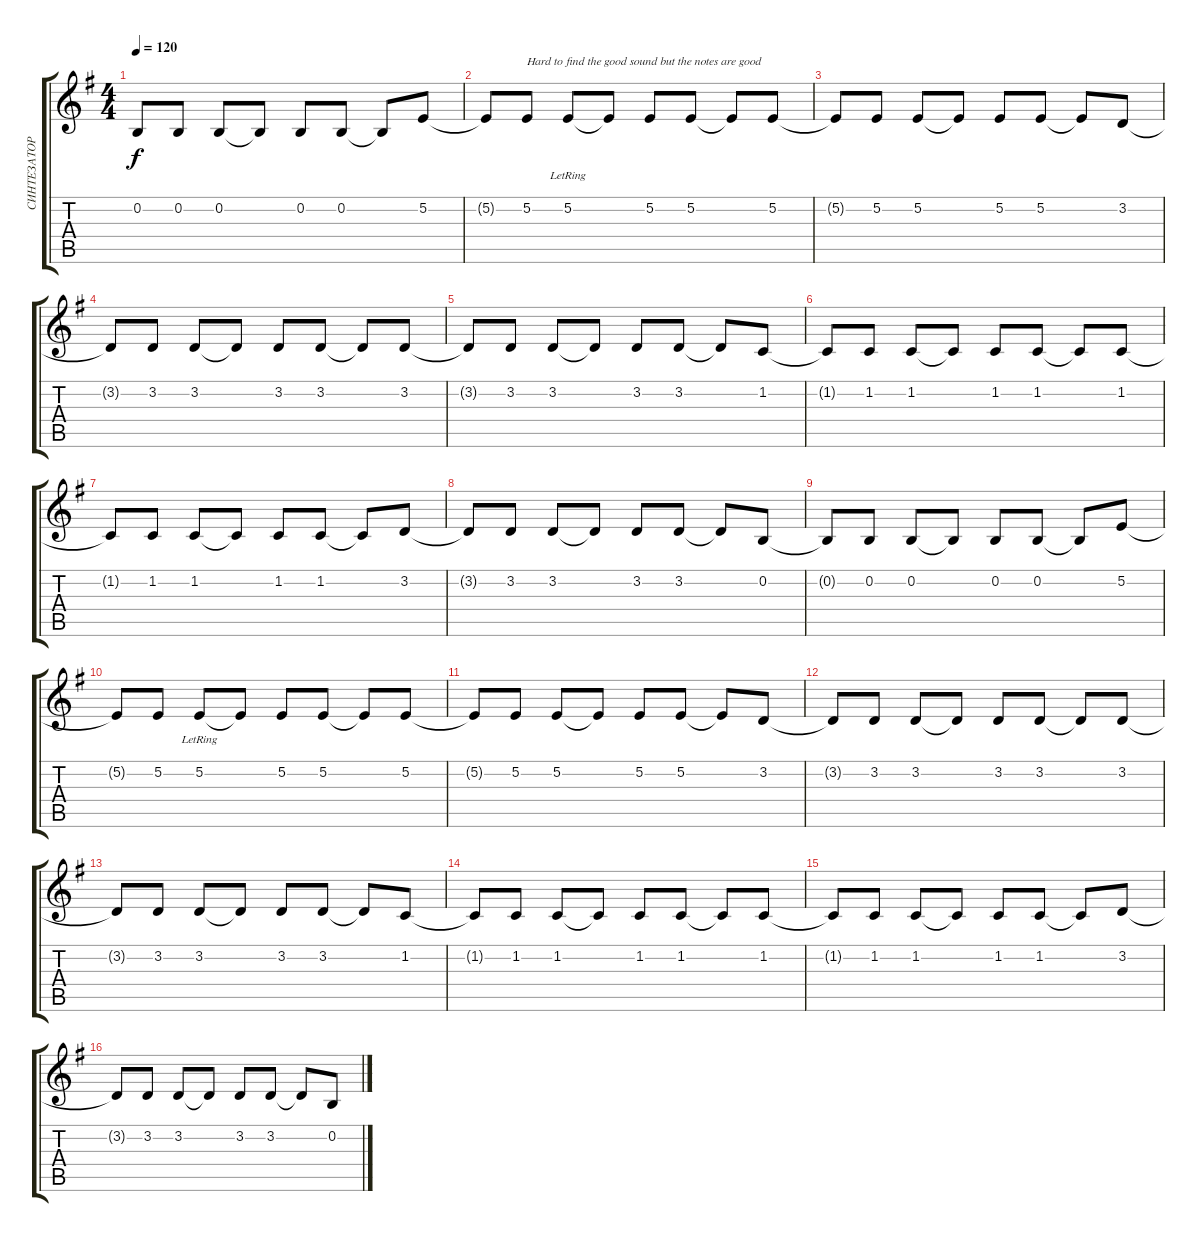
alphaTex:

\track ("СИНТЕЗАТОР" "СИНТЕЗАТОР") {instrument synthbrass1}
\staff {score tabs}
\tuning (E4 B3 G3 D3 A2 E2) {hide}
\ts (4 4)
\tempo 120
\clef g2
\ks g
0.2{t}.8{dy f} 0.2.8 0.2.8 0.2{t}.8 0.2.8 0.2.8 0.2{t}.8 5.2.8 |
5.2{t}.8{volume 16 instrument synthbrass1} 5.2.8{txt "Hard to find the good sound but the notes are good"} 5.2{lr}.8 5.2{t}.8 5.2.8 5.2.8 5.2{t}.8 5.2.8 |
5.2{t}.8 5.2.8 5.2.8 5.2{t}.8 5.2.8 5.2.8 5.2{t}.8 3.2.8 |
3.2{t}.8 3.2.8 3.2.8 3.2{t}.8 3.2.8 3.2.8 3.2{t}.8 3.2.8 |
3.2{t}.8 3.2.8 3.2.8 3.2{t}.8 3.2.8 3.2.8 3.2{t}.8 1.2.8 |
1.2{t}.8 1.2.8 1.2.8 1.2{t}.8 1.2.8 1.2.8 1.2{t}.8 1.2.8 |
1.2{t}.8 1.2.8 1.2.8 1.2{t}.8 1.2.8 1.2.8 1.2{t}.8 3.2.8 |
3.2{t}.8 3.2.8 3.2.8 3.2{t}.8 3.2.8 3.2.8 3.2{t}.8 0.2.8 |
0.2{t}.8 0.2.8 0.2.8 0.2{t}.8 0.2.8 0.2.8 0.2{t}.8 5.2.8 |
5.2{t}.8 5.2.8 5.2{lr}.8 5.2{t}.8 5.2.8 5.2.8 5.2{t}.8 5.2.8 |
5.2{t}.8 5.2.8 5.2.8 5.2{t}.8 5.2.8 5.2.8 5.2{t}.8 3.2.8 |
3.2{t}.8 3.2.8 3.2.8 3.2{t}.8 3.2.8 3.2.8 3.2{t}.8 3.2.8 |
3.2{t}.8 3.2.8 3.2.8 3.2{t}.8 3.2.8 3.2.8 3.2{t}.8 1.2.8 |
1.2{t}.8 1.2.8 1.2.8 1.2{t}.8 1.2.8 1.2.8 1.2{t}.8 1.2.8 |
1.2{t}.8 1.2.8 1.2.8 1.2{t}.8 1.2.8 1.2.8 1.2{t}.8 3.2.8 |
3.2{t}.8 3.2.8 3.2.8 3.2{t}.8 3.2.8 3.2.8 3.2{t}.8 0.2.8
